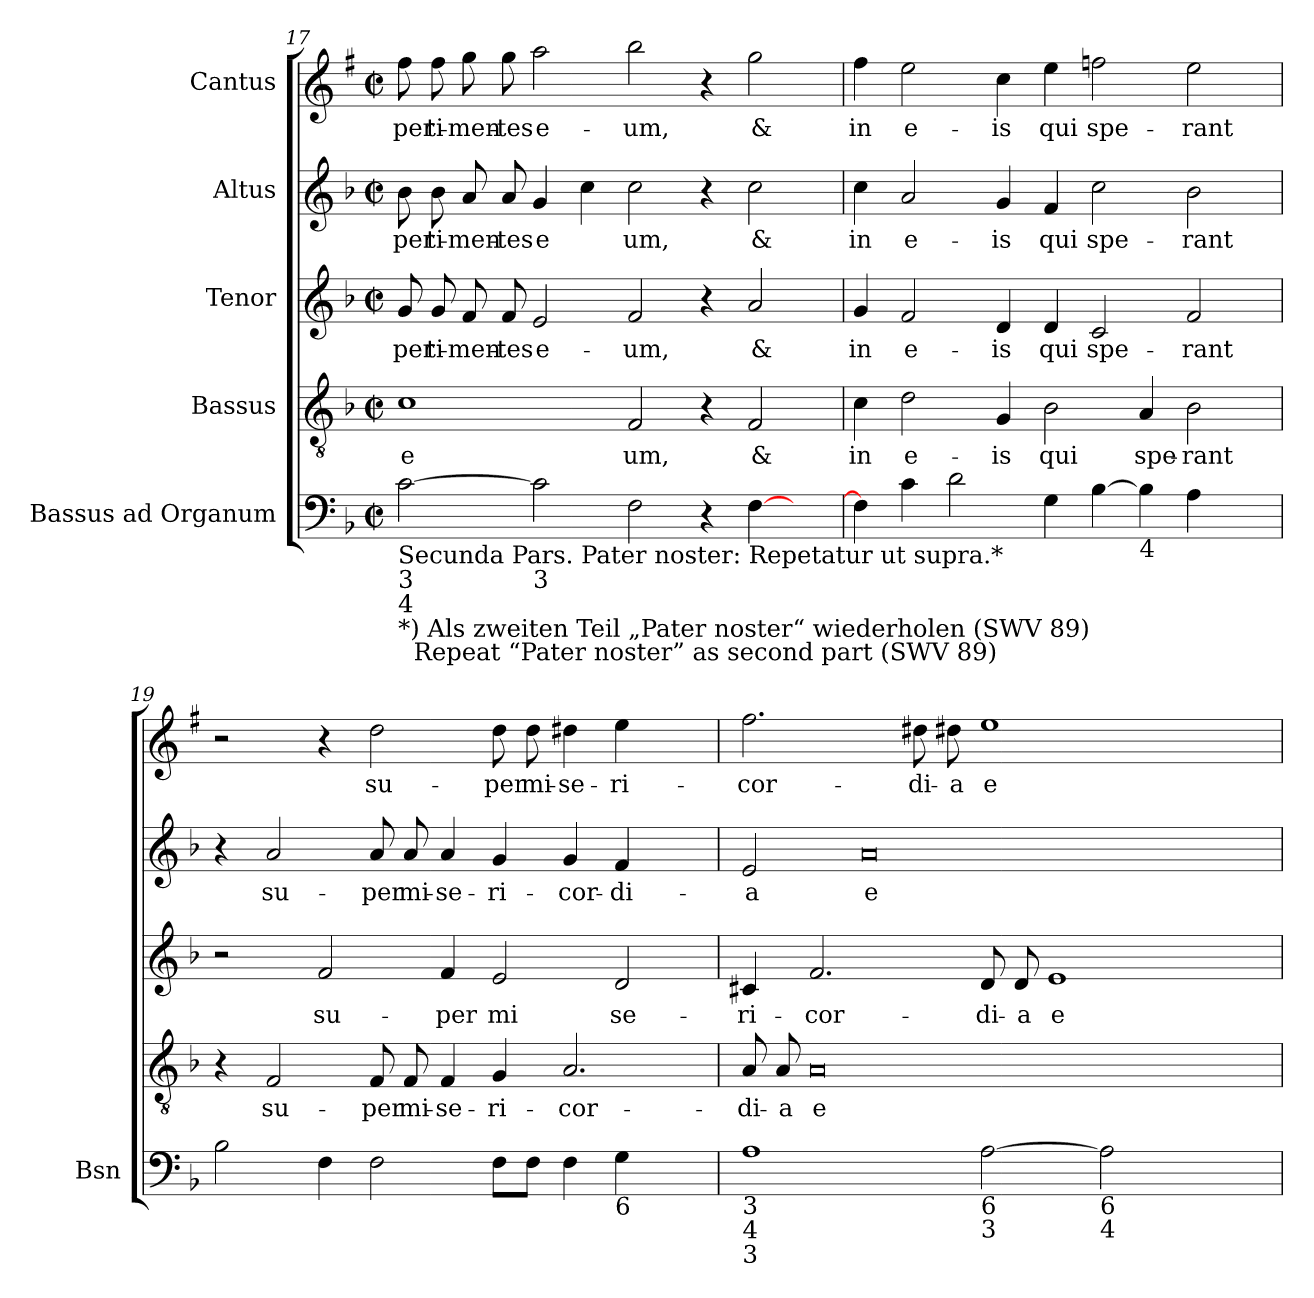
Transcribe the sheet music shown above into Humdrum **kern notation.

**kern	**kern	**text	**kern	**text	**kern	**text	**kern	**text
*part5	*part4	*part4	*part3	*part3	*part2	*part2	*part1	*part1
*staff5	*staff4	*staff4	*staff3	*staff3	*staff2	*staff2	*staff1	*staff1
*I"Bassus ad Organum	*I"Bassus	*	*I"Tenor	*	*I"Altus	*	*I"Cantus	*
*I'Bsn	*	*	*	*	*	*	*	*
!!LO:LB:g=z
*clefF4	*clefGv2	*	*clefG2	*	*clefG2	*	*clefG2	*
*	*	*	*	*	*	*	*ITrd1c2	*
*k[b-]	*k[b-]	*	*k[b-]	*	*k[b-]	*	*k[b-]	*
*F:	*F:	*	*F:	*	*F:	*	*F:	*
*M4/2	*M4/2	*	*M4/2	*	*M4/2	*	*M4/2	*
*met(c|)	*met(c|)	*	*met(c|)	*	*met(c|)	*	*met(c|)	*
=17	=17	=17	=17	=17	=17	=17	=17	=17
!LO:TX:b:t=Secunda Pars. Pater noster&colon; Repetatur ut supra.*	!	!	!	!	!	!	!	!
!LO:TX:b:t=3	!	!	!	!	!	!	!	!
!LO:TX:b:t=4	!	!	!	!	!	!	!	!
!LO:TX:b:t=*) Als zweiten Teil „Pater noster“ wiederholen (SWV 89)\n    Repeat “Pater noster” as second part (SWV 89)	!	!	!	!	!	!	!	!
!	!	!LO:LY:b	!	!LO:LY:b	!	!LO:LY:b	!	!LO:LY:b
[2c	1c	e	8g	-per	8b-	-per	8ee	-per
!	!	!	!	!LO:LY:b	!	!LO:LY:b	!	!LO:LY:b
.	.	.	8g	ti-	8b-	ti-	8ee	ti-
!	!	!	!	!LO:LY:b	!	!LO:LY:b	!	!LO:LY:b
.	.	.	8f	-men-	8a	-men-	8ff	-men-
!	!	!	!	!LO:LY:b	!	!LO:LY:b	!	!LO:LY:b
.	.	.	8f	-tes	8a	-tes	8ff	-tes
!LO:TX:b:t=3	!	!	!	!	!	!	!	!
!	!	!	!	!LO:LY:b	!	!LO:LY:b	!	!LO:LY:b
2c]	.	.	2e	e-	4g	e	2gg	e-
.	.	.	.	.	4cc	.	.	.
!	!	!LO:LY:b	!	!LO:LY:b	!	!LO:LY:b	!	!LO:LY:b
2F	2F	um,	2f	-um,	2cc	um,	2aa	-um,
4r	4r	.	4r	.	4r	.	4r	.
!	!	!LO:LY:b	!	!LO:LY:b	!	!LO:LY:b	!	!LO:LY:b
[4F	2F	&	2a	&	2cc	&	2ff	&
4ryy	.	.	.	.	.	.	.	.
=18	=18	=18	=18	=18	=18	=18	=18	=18
!	!	!LO:LY:b	!	!LO:LY:b	!	!LO:LY:b	!	!LO:LY:b
4F]	4c	in	4g	in	4cc	in	4ee	in
!	!	!LO:LY:b	!	!LO:LY:b	!	!LO:LY:b	!	!LO:LY:b
4c	2d	e-	2f	e-	2a	e-	2dd	e-
2d	.	.	.	.	.	.	.	.
!	!	!LO:LY:b	!	!LO:LY:b	!	!LO:LY:b	!	!LO:LY:b
.	4G	-is	4d	-is	4g	-is	4b-	-is
!	!	!LO:LY:b	!	!LO:LY:b	!	!LO:LY:b	!	!LO:LY:b
4G	2B-	qui	4d	qui	4f	qui	4dd	qui
!	!	!	!	!LO:LY:b	!	!LO:LY:b	!	!LO:LY:b
[4B-	.	.	2c	spe-	2cc	spe-	2ee-X	spe-
!LO:TX:b:t=4	!	!	!	!	!	!	!	!
!	!	!LO:LY:b	!	!	!	!	!	!
4B-]	4A	spe-	.	.	.	.	.	.
!	!	!LO:LY:b	!	!LO:LY:b	!	!LO:LY:b	!	!LO:LY:b
4A	2B-	-rant	2f	-rant	2b-	-rant	2dd	-rant
4ryy	.	.	.	.	.	.	.	.
=19	=19	=19	=19	=19	=19	=19	=19	=19
2B-	4r	.	2r	.	4r	.	2r	.
!	!	!LO:LY:b	!	!	!	!LO:LY:b	!	!
.	2F	su-	.	.	2a	su-	.	.
!	!	!	!	!LO:LY:b	!	!	!	!
4F	.	.	2f	su-	.	.	4r	.
!	!	!LO:LY:b	!	!	!	!LO:LY:b	!	!LO:LY:b
2F	8F	-per	.	.	8a	-per	2cc	su-
!	!	!LO:LY:b	!	!	!	!LO:LY:b	!	!
.	8F	mi-	.	.	8a	mi-	.	.
!	!	!LO:LY:b	!	!LO:LY:b	!	!LO:LY:b	!	!
.	4F	-se-	4f	-per	4a	-se-	.	.
!	!	!LO:LY:b	!	!LO:LY:b	!	!LO:LY:b	!	!LO:LY:b
8FL	4G	-ri-	2e	mi	4g	-ri-	8cc	-per
!	!	!	!	!	!	!	!	!LO:LY:b
8FJ	.	.	.	.	.	.	8cc	mi-
!	!	!LO:LY:b	!	!	!	!LO:LY:b	!	!LO:LY:b
4F	2.A	-cor-	.	.	4g	-cor-	4cc#X	-se-
!LO:TX:b:t=6	!	!	!	!	!	!	!	!
!	!	!	!	!LO:LY:b	!	!LO:LY:b	!	!LO:LY:b
4G	.	.	2d	se-	4f	-di-	4dd	-ri-
4ryy	.	.	.	.	4ryy	.	4ryy	.
=20	=20	=20	=20	=20	=20	=20	=20	=20
!LO:TX:b:t=3	!	!	!	!	!	!	!	!
!LO:TX:b:t=4	!	!	!	!	!	!	!	!
!LO:TX:b:t=3	!	!	!	!	!	!	!	!
!	!	!LO:LY:b	!	!LO:LY:b	!	!LO:LY:b	!	!LO:LY:b
1A	8A	-di-	4c#X	-ri-	2e	-a	2.ee	-cor-
!	!	!LO:LY:b	!	!	!	!	!	!
.	8A	-a	.	.	.	.	.	.
!	!	!LO:LY:b	!	!LO:LY:b	!	!	!	!
.	0A	e	2.f	-cor-	.	.	.	.
!	!	!	!	!	!	!LO:LY:b	!	!
.	.	.	.	.	0a	e	.	.
!	!	!	!	!	!	!	!	!LO:LY:b
.	.	.	.	.	.	.	8cc#X	-di-
!	!	!	!	!	!	!	!	!LO:LY:b
.	.	.	.	.	.	.	8cc#X	-a
!LO:TX:b:t=6\n3	!	!	!	!	!	!	!	!
!	!	!	!	!LO:LY:b	!	!	!	!LO:LY:b
[2A	.	.	8d	-di-	.	.	1dd	e
!	!	!	!	!LO:LY:b	!	!	!	!
.	.	.	8d	-a	.	.	.	.
!	!	!	!	!LO:LY:b	!	!	!	!
.	.	.	1e	e-	.	.	.	.
!LO:TX:b:t=6\n4	!	!	!	!	!	!	!	!
2A]	.	.	.	.	.	.	.	.
2ryy	.	.	.	.	.	.	2ryy	.
.	4ryy	.	4ryy	.	.	.	.	.
=	=	=	=	=	=	=	=	=
*-	*-	*-	*-	*-	*-	*-	*-	*-
